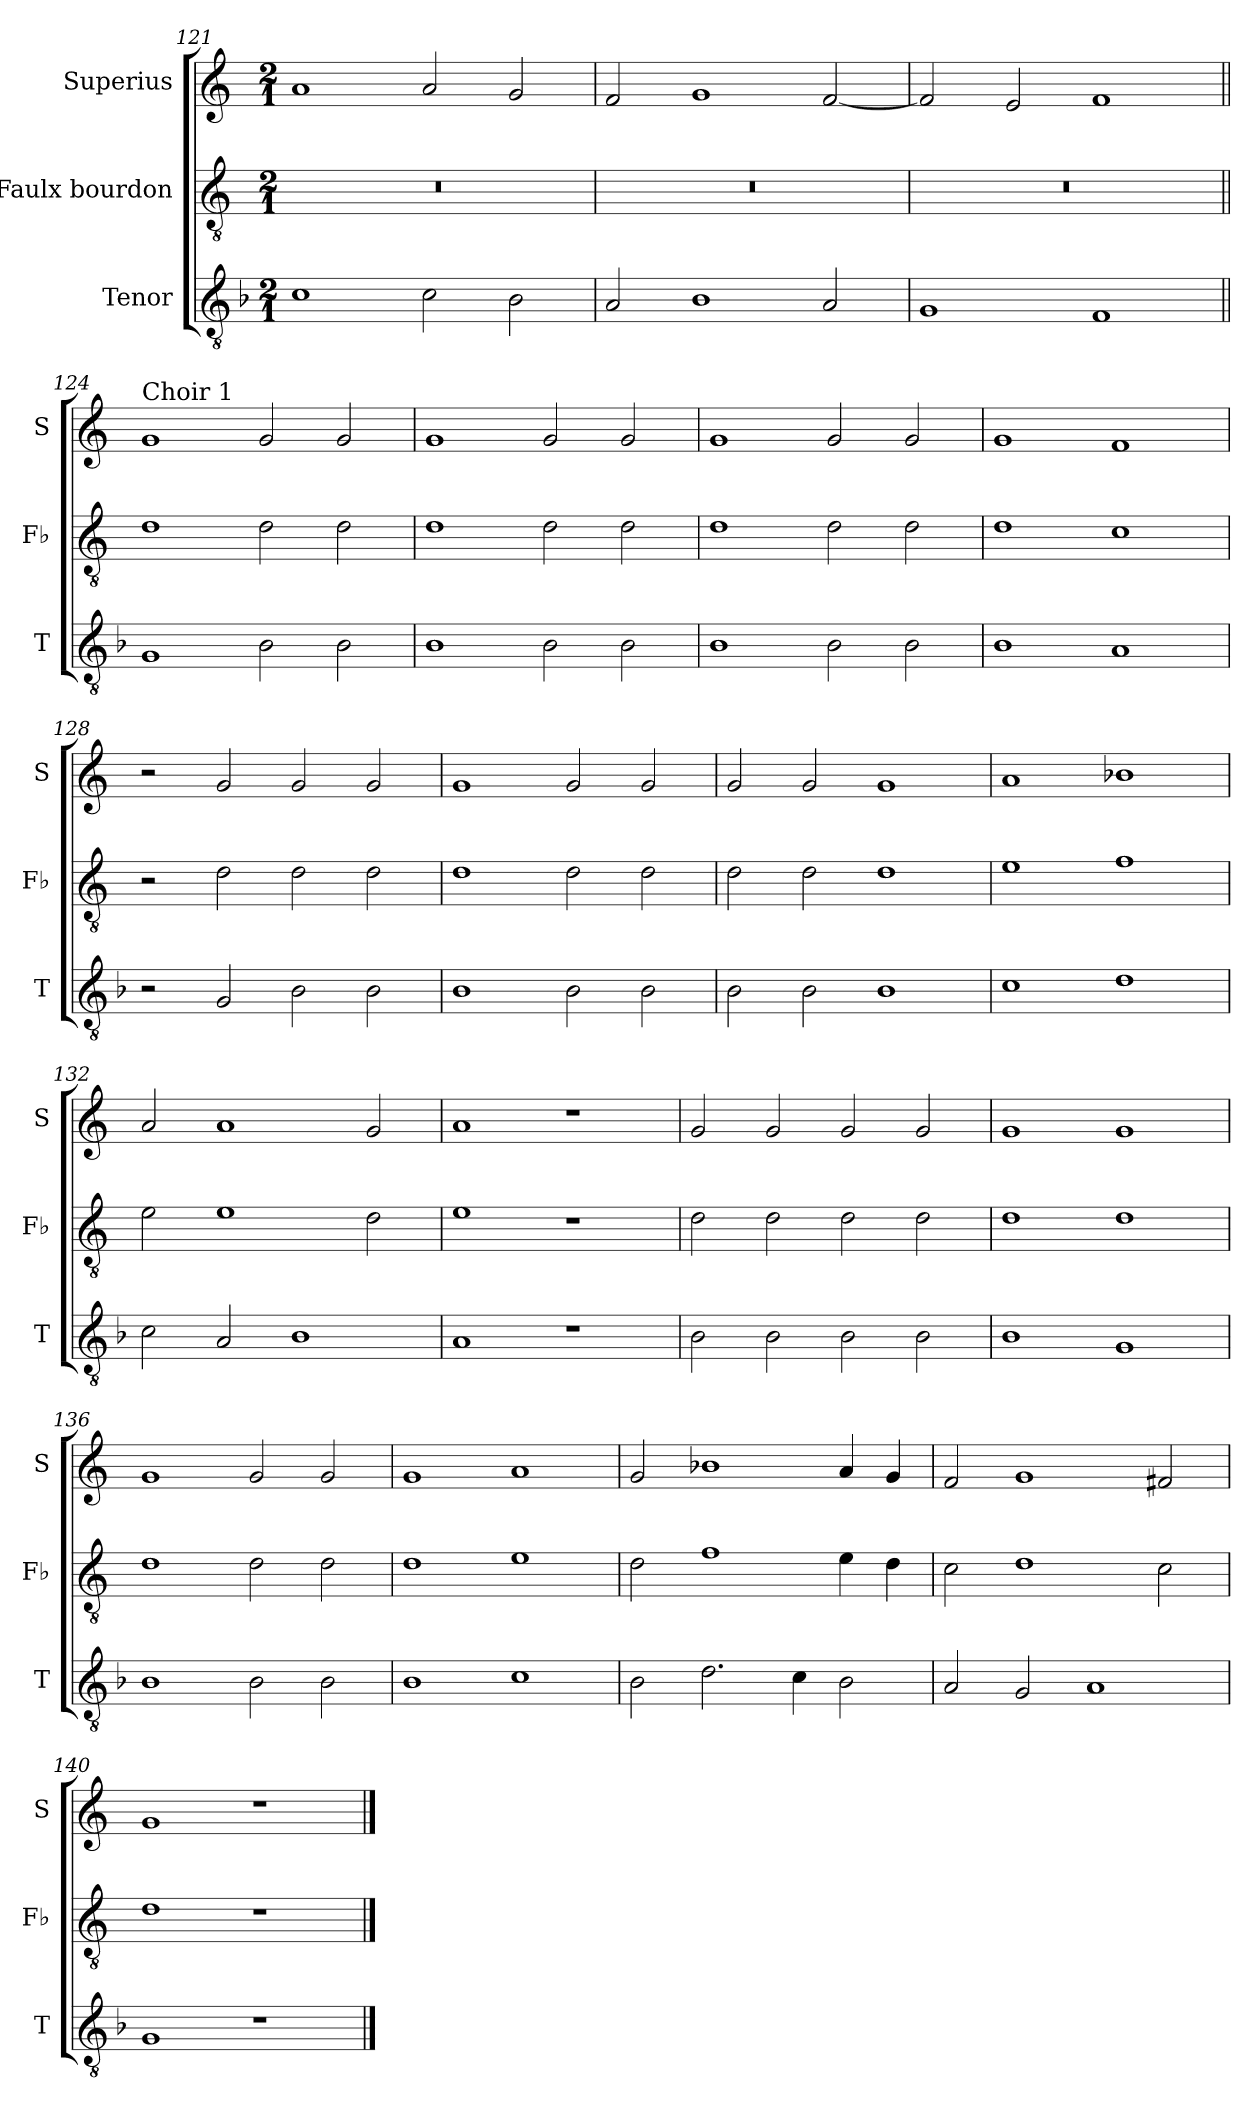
**kern	**kern	**kern
*part3	*part2	*part1
*staff3	*staff2	*staff1
*I"Tenor	*I"Faulx bourdon	*I"Superius
*I'T	*I'Fb	*I'S
*clefGv2	*clefGv2	*clefG2
*k[b-]	*k[]	*k[]
*M2/1	*M2/1	*M2/1
=121	=121	=121
1c	0r	1a
2c\	.	2a/
2B-\	.	2g/
=122	=122	=122
2A/	0r	2f/
1B-	.	1g
2A/	.	[2f/
=123	=123	=123
1G	0r	2f/]
.	.	2e/
1F	.	1f
=124||	=124||	=124||
!	!	!LO:TX:a:t=Choir 1
1G	1d	1g
2B-\	2d\	2g/
2B-\	2d\	2g/
=125	=125	=125
1B-	1d	1g
2B-\	2d\	2g/
2B-\	2d\	2g/
=126	=126	=126
1B-	1d	1g
2B-\	2d\	2g/
2B-\	2d\	2g/
=127	=127	=127
1B-	1d	1g
1A	1c	1f
=128	=128	=128
2r	2r	2r
2G/	2d\	2g/
2B-\	2d\	2g/
2B-\	2d\	2g/
=129	=129	=129
1B-	1d	1g
2B-\	2d\	2g/
2B-\	2d\	2g/
=130	=130	=130
2B-\	2d\	2g/
2B-\	2d\	2g/
1B-	1d	1g
=131	=131	=131
1c	1e	1a
1d	1f	1b-X
=132	=132	=132
2c\	2e\	2a/
2A/	1e	1a
1B-	.	.
.	2d\	2g/
=133	=133	=133
1A	1e	1a
1r	1r	1r
=134	=134	=134
2B-\	2d\	2g/
2B-\	2d\	2g/
2B-\	2d\	2g/
2B-\	2d\	2g/
=135	=135	=135
1B-	1d	1g
1G	1d	1g
=136	=136	=136
1B-	1d	1g
2B-\	2d\	2g/
2B-\	2d\	2g/
=137	=137	=137
1B-	1d	1g
1c	1e	1a
=138	=138	=138
2B-\	2d\	2g/
2.d\	1f	1b-X
4c\	.	.
2B-\	4e\	4a/
.	4d\	4g/
=139	=139	=139
2A/	2c\	2f/
2G/	1d	1g
1A	.	.
.	2c\	2f#X/
=140	=140	=140
1G	1d	1g
1r	1r	1r
==	==	==
*-	*-	*-
